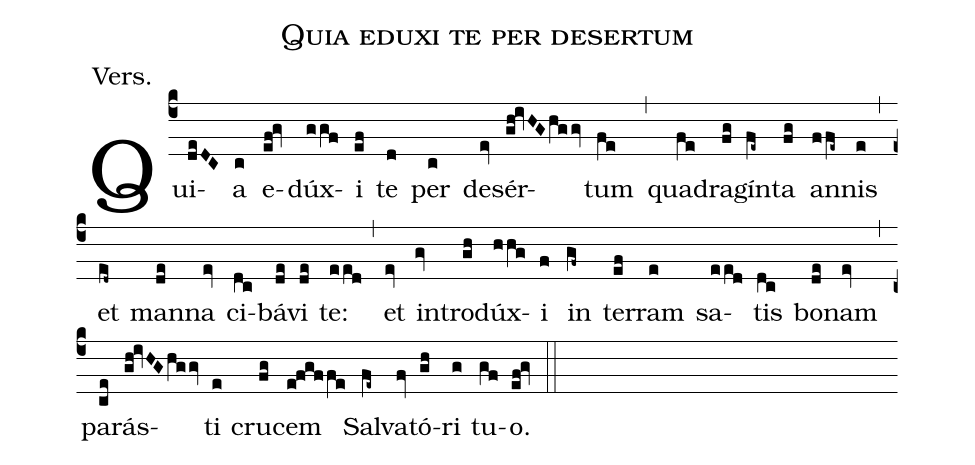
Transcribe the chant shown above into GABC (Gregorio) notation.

name: Quia eduxi te per desertum;
annotation: Vers.;
%%
(c4) Qui(deDC)a(c) e(ef!gv)dúx(ggf)i(ef) te(d) per(c) de(ev)sér(gh!ivHGhggv)tum(fe) (,)
qua(fe)dra(fg)gín(fe~)ta(fg) an(ffe~)nis(e) (,)
et(ed~) man(de)na(ev) ci(dc)bá(de)vi(de) te:(eed) (,)
et(ev) in(gv)tro(gh)dúx(hhg)i(f) in(gf~) ter(ef)ram(e) sa(eed)tis(dc) bo(de)nam(ev) (,)
pa(ce)rás(gh!ivHGhggv)ti(e) cru(fg)cem(e!fgffe) Sal(fe~)va(fv)tó(gh)ri(g) tu(gf)o.(ef!gv) (::)
